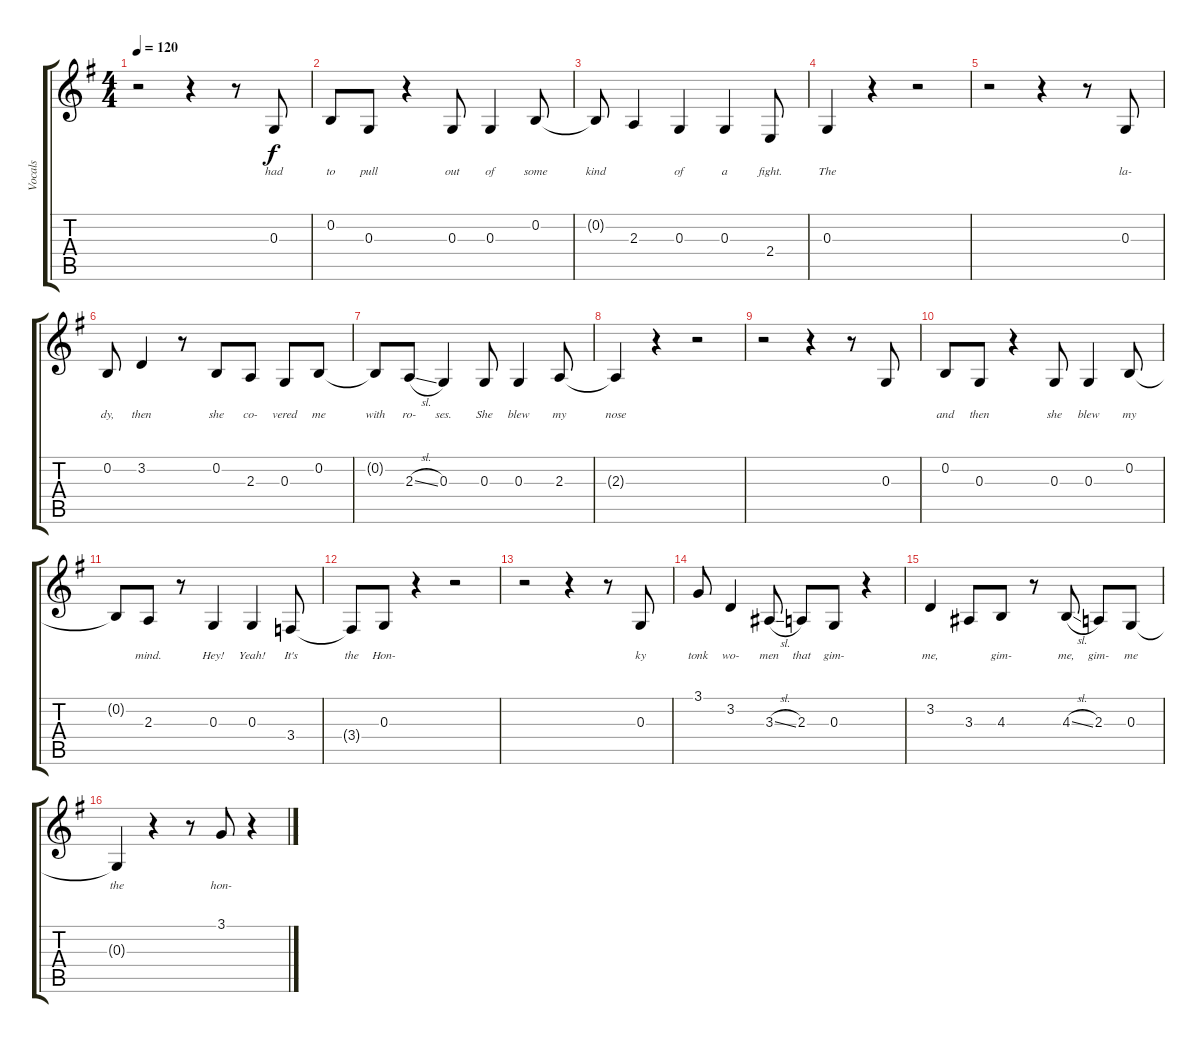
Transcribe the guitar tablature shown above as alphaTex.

\track ("Vocals" "Vocals") {instrument trumpet}
\staff {score tabs}
\tuning (E4 B3 G3 D3 A2 E2) {hide}
\ts (4 4)
\tempo 120
\clef g2
\ks g
r.2{dy f} r.4 r.8 0.3.8{lyrics (0 "had") lyrics (1 "") lyrics (2 "") lyrics (3 "") lyrics (4 "")} |
0.2.8{lyrics (0 "to") lyrics (1 "") lyrics (2 "") lyrics (3 "") lyrics (4 "")} 0.3.8{lyrics (0 "pull") lyrics (1 "") lyrics (2 "") lyrics (3 "") lyrics (4 "")} r.4 0.3.8{lyrics (0 "out") lyrics (1 "") lyrics (2 "") lyrics (3 "") lyrics (4 "")} 0.3.4{lyrics (0 "of") lyrics (1 "") lyrics (2 "") lyrics (3 "") lyrics (4 "")} 0.2.8{lyrics (0 "some") lyrics (1 "") lyrics (2 "") lyrics (3 "") lyrics (4 "")} |
0.2{t}.8{lyrics (0 "kind") lyrics (1 "") lyrics (2 "") lyrics (3 "") lyrics (4 "")} 2.3.4{lyrics (0 "") lyrics (1 "") lyrics (2 "") lyrics (3 "") lyrics (4 "")} 0.3.4{lyrics (0 "of") lyrics (1 "") lyrics (2 "") lyrics (3 "") lyrics (4 "")} 0.3.4{lyrics (0 "a") lyrics (1 "") lyrics (2 "") lyrics (3 "") lyrics (4 "")} 2.4.8{lyrics (0 "fight.") lyrics (1 "") lyrics (2 "") lyrics (3 "") lyrics (4 "")} |
0.3.4{lyrics (0 "The") lyrics (1 "") lyrics (2 "") lyrics (3 "") lyrics (4 "")} r.4 r.2 |
r.2 r.4 r.8 0.3.8{lyrics (0 "la-") lyrics (1 "") lyrics (2 "") lyrics (3 "") lyrics (4 "")} |
0.2.8{lyrics (0 "dy,") lyrics (1 "") lyrics (2 "") lyrics (3 "") lyrics (4 "")} 3.2.4{lyrics (0 "then") lyrics (1 "") lyrics (2 "") lyrics (3 "") lyrics (4 "")} r.8 0.2.8{lyrics (0 "she") lyrics (1 "") lyrics (2 "") lyrics (3 "") lyrics (4 "")} 2.3.8{lyrics (0 "co-") lyrics (1 "") lyrics (2 "") lyrics (3 "") lyrics (4 "")} 0.3.8{lyrics (0 "vered") lyrics (1 "") lyrics (2 "") lyrics (3 "") lyrics (4 "")} 0.2.8{lyrics (0 "me") lyrics (1 "") lyrics (2 "") lyrics (3 "") lyrics (4 "")} |
0.2{t}.8{lyrics (0 "with") lyrics (1 "") lyrics (2 "") lyrics (3 "") lyrics (4 "")} 2.3{sl}.8{lyrics (0 "ro-") lyrics (1 "") lyrics (2 "") lyrics (3 "") lyrics (4 "")} 0.3.4{lyrics (0 "ses.") lyrics (1 "") lyrics (2 "") lyrics (3 "") lyrics (4 "")} 0.3.8{lyrics (0 "She") lyrics (1 "") lyrics (2 "") lyrics (3 "") lyrics (4 "")} 0.3.4{lyrics (0 "blew") lyrics (1 "") lyrics (2 "") lyrics (3 "") lyrics (4 "")} 2.3.8{lyrics (0 "my") lyrics (1 "") lyrics (2 "") lyrics (3 "") lyrics (4 "")} |
2.3{t}.4{lyrics (0 "nose") lyrics (1 "") lyrics (2 "") lyrics (3 "") lyrics (4 "")} r.4 r.2 |
r.2 r.4 r.8 0.3.8{lyrics (0 "") lyrics (1 "") lyrics (2 "") lyrics (3 "") lyrics (4 "")} |
0.2.8{lyrics (0 "and") lyrics (1 "") lyrics (2 "") lyrics (3 "") lyrics (4 "")} 0.3.8{lyrics (0 "then") lyrics (1 "") lyrics (2 "") lyrics (3 "") lyrics (4 "")} r.4 0.3.8{lyrics (0 "she") lyrics (1 "") lyrics (2 "") lyrics (3 "") lyrics (4 "")} 0.3.4{lyrics (0 "blew") lyrics (1 "") lyrics (2 "") lyrics (3 "") lyrics (4 "")} 0.2.8{lyrics (0 "my") lyrics (1 "") lyrics (2 "") lyrics (3 "") lyrics (4 "")} |
0.2{t}.8{lyrics (0 "") lyrics (1 "") lyrics (2 "") lyrics (3 "") lyrics (4 "")} 2.3.8{lyrics (0 "mind.") lyrics (1 "") lyrics (2 "") lyrics (3 "") lyrics (4 "")} r.8 0.3.4{lyrics (0 "Hey!") lyrics (1 "") lyrics (2 "") lyrics (3 "") lyrics (4 "")} 0.3.4{lyrics (0 "Yeah!") lyrics (1 "") lyrics (2 "") lyrics (3 "") lyrics (4 "")} 3.4.8{lyrics (0 "It's") lyrics (1 "") lyrics (2 "") lyrics (3 "") lyrics (4 "")} |
3.4{t}.8{lyrics (0 "the") lyrics (1 "") lyrics (2 "") lyrics (3 "") lyrics (4 "")} 0.3.8{lyrics (0 "Hon-") lyrics (1 "") lyrics (2 "") lyrics (3 "") lyrics (4 "")} r.4 r.2 |
r.2 r.4 r.8 0.3.8{lyrics (0 "ky") lyrics (1 "") lyrics (2 "") lyrics (3 "") lyrics (4 "")} |
3.1.8{lyrics (0 "tonk") lyrics (1 "") lyrics (2 "") lyrics (3 "") lyrics (4 "")} 3.2.4{lyrics (0 "wo-") lyrics (1 "") lyrics (2 "") lyrics (3 "") lyrics (4 "")} 3.3{sl}.8{lyrics (0 "men") lyrics (1 "") lyrics (2 "") lyrics (3 "") lyrics (4 "")} 2.3.8{lyrics (0 "that") lyrics (1 "") lyrics (2 "") lyrics (3 "") lyrics (4 "")} 0.3.8{lyrics (0 "gim-") lyrics (1 "") lyrics (2 "") lyrics (3 "") lyrics (4 "")} r.4 |
3.2.4{lyrics (0 "me,") lyrics (1 "") lyrics (2 "") lyrics (3 "") lyrics (4 "")} 3.3.8{lyrics (0 "") lyrics (1 "") lyrics (2 "") lyrics (3 "") lyrics (4 "")} 4.3.8{lyrics (0 "gim-") lyrics (1 "") lyrics (2 "") lyrics (3 "") lyrics (4 "")} r.8 4.3{sl}.8{lyrics (0 "me,") lyrics (1 "") lyrics (2 "") lyrics (3 "") lyrics (4 "")} 2.3.8{lyrics (0 "gim-") lyrics (1 "") lyrics (2 "") lyrics (3 "") lyrics (4 "")} 0.3.8{lyrics (0 "me") lyrics (1 "") lyrics (2 "") lyrics (3 "") lyrics (4 "")} |
0.3{t}.4{lyrics (0 "the") lyrics (1 "") lyrics (2 "") lyrics (3 "") lyrics (4 "")} r.4 r.8 3.1.8{lyrics (0 "hon-") lyrics (1 "") lyrics (2 "") lyrics (3 "") lyrics (4 "")} r.4
